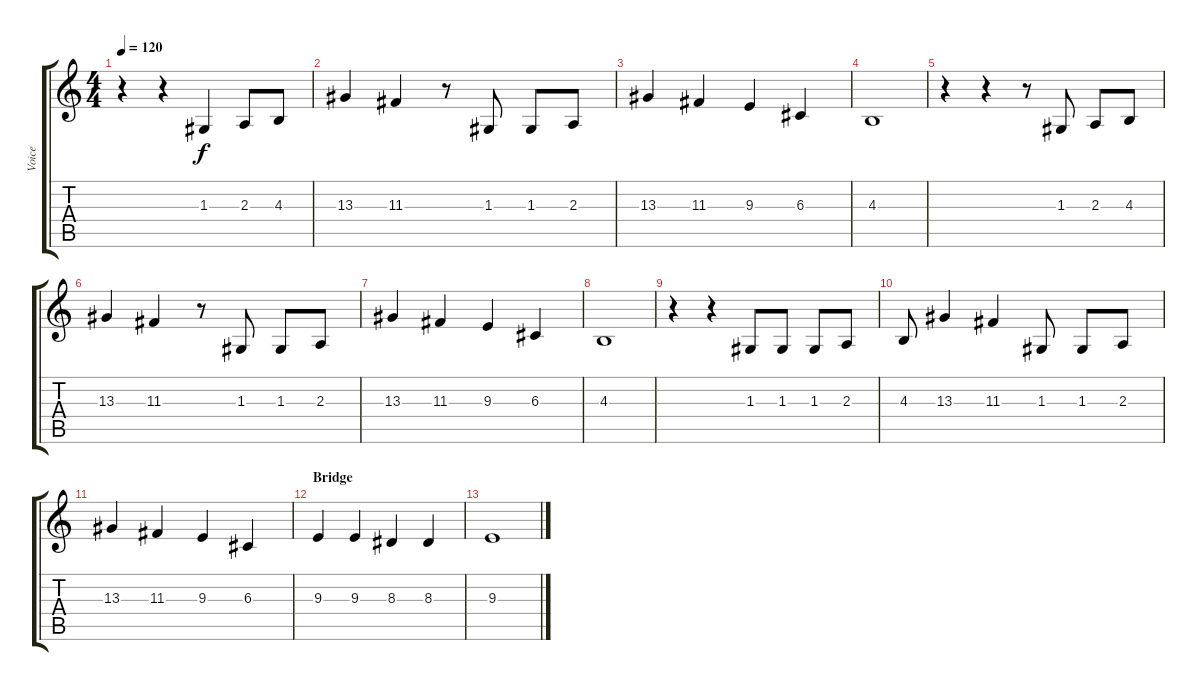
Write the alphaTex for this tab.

\track ("Voice" "Voice") {instrument lead6voice}
\staff {score tabs}
\tuning (E4 B3 G3 D3 A2 E2) {hide}
\ts (4 4)
\tempo 120
\clef g2
\ks c
r.4{dy f} r.4 1.3.4 2.3.8 4.3.8 |
13.3.4 11.3.4 r.8 1.3.8 1.3.8 2.3.8 |
13.3.4 11.3.4 9.3.4 6.3.4 |
4.3.1 |
r.4 r.4 r.8 1.3.8 2.3.8 4.3.8 |
13.3.4 11.3.4 r.8 1.3.8 1.3.8 2.3.8 |
13.3.4 11.3.4 9.3.4 6.3.4 |
4.3.1 |
r.4 r.4 1.3.8 1.3.8 1.3.8 2.3.8 |
4.3.8 13.3.4 11.3.4 1.3.8 1.3.8 2.3.8 |
13.3.4 11.3.4 9.3.4 6.3.4 |
\section ("" "Bridge")
9.3.4 9.3.4 8.3.4 8.3.4 |
9.3.1
